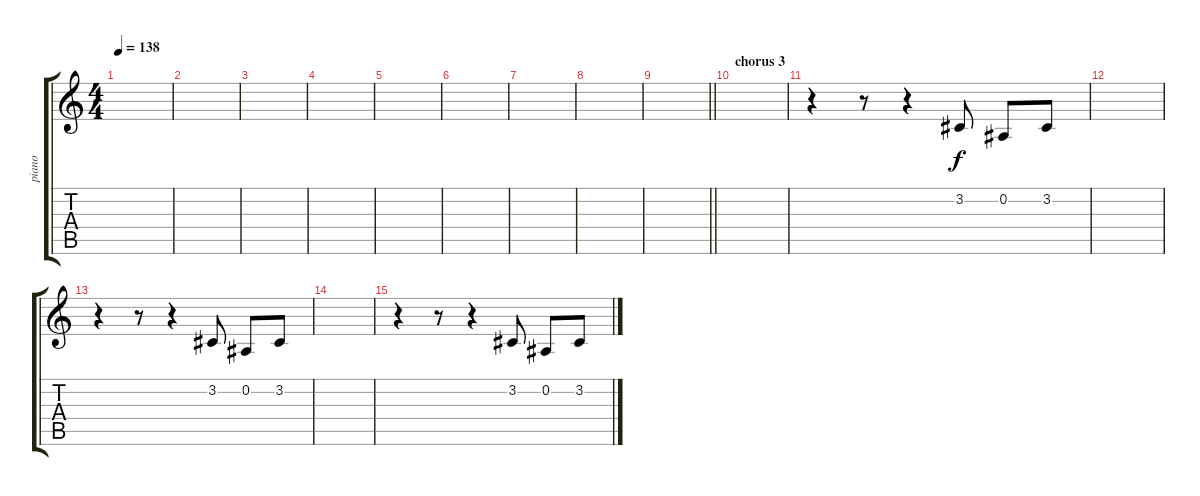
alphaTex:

\track ("piano" "piano") {instrument acousticgrandpiano}
\staff {score tabs}
\tuning (Eb4 Bb3 Gb3 Db3 Ab2 Eb2) {hide}
\ts (4 4)
\tempo 138
\clef g2
\ks c
|
|
|
|
|
|
|
|
\barLineRight lightlight
|
\section ("" "chorus 3")
|
r.4 r.8 r.4 3.2.8 0.2.8 3.2.8 |
|
r.4 r.8 r.4 3.2.8 0.2.8 3.2.8 |
|
r.4 r.8 r.4 3.2.8 0.2.8 3.2.8
